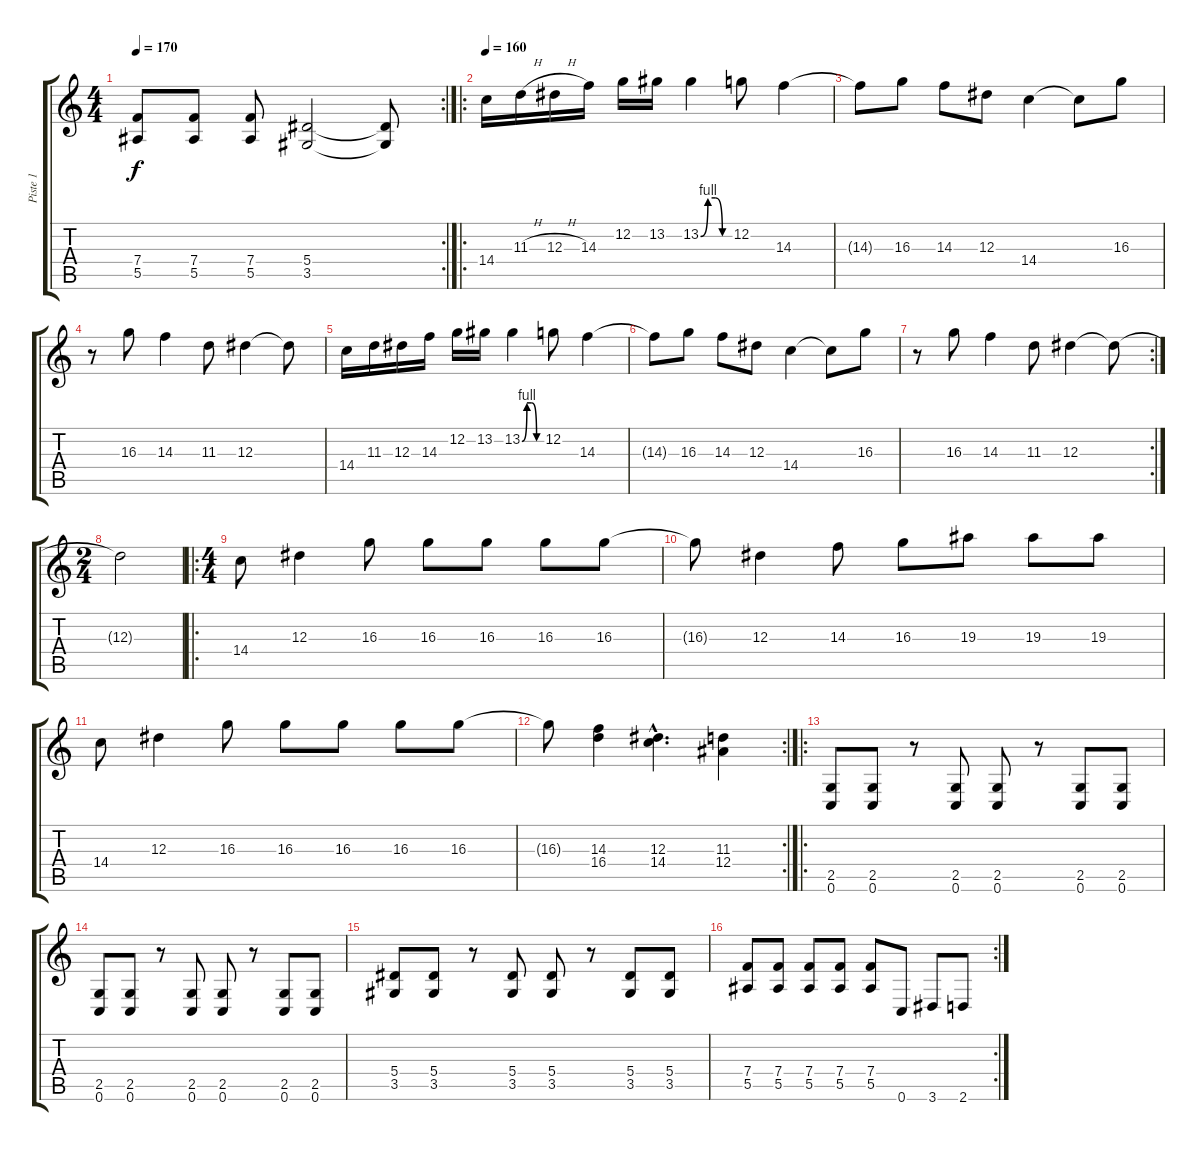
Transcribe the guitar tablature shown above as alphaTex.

\track ("Piste 1" "Piste 1") {instrument distortionguitar}
\staff {score tabs}
\tuning (C4 G3 Eb3 Bb2 F2 C2) {hide}
\rc 2
\ts (4 4)
\tempo 170
\clef g2
\ks c
(7.4 5.5).8{dy f} (7.4 5.5).8 (7.4 5.5).8 (5.4 3.5).2 (5.4{t} 3.5{t}).8 |
\ro
\tempo 160
14.4.16 11.3{h}.16 12.3{h}.16 14.3.16 12.2.16 13.2.16 13.2{be (custom 0 0 15 4 30 4 45 0 60 0)}.4 12.2.8 14.3.4 |
14.3{t}.8 16.3.8 14.3.8 12.3.8 14.4.4 14.4{t}.8 16.3.8 |
r.8 16.3.8 14.3.4 11.3.8 12.3.4 12.3{t}.8 |
14.4.16 11.3.16 12.3.16 14.3.16 12.2.16 13.2.16 13.2{be (custom 0 0 15 4 30 4 45 0 60 0)}.4 12.2.8 14.3.4 |
14.3{t}.8 16.3.8 14.3.8 12.3.8 14.4.4 14.4{t}.8 16.3.8 |
\rc 2
r.8 16.3.8 14.3.4 11.3.8 12.3.4 12.3{t}.8 |
\ts (2 4)
12.3{t}.2 |
\ro
\ts (4 4)
14.4.8 12.3.4 16.3.8 16.3.8 16.3.8 16.3.8 16.3.8 |
16.3{t}.8 12.3.4 14.3.8 16.3.8 19.3.8 19.3.8 19.3.8 |
14.4.8 12.3.4 16.3.8 16.3.8 16.3.8 16.3.8 16.3.8 |
\rc 2
16.3{t}.8 (14.3 16.4).4 (12.3{hac} 14.4{hac}).4{d} (11.3 12.4).4 |
\ro
(2.5 0.6).8 (2.5 0.6).8 r.8 (2.5 0.6).8 (2.5 0.6).8 r.8 (2.5 0.6).8 (2.5 0.6).8 |
(2.5 0.6).8 (2.5 0.6).8 r.8 (2.5 0.6).8 (2.5 0.6).8 r.8 (2.5 0.6).8 (2.5 0.6).8 |
(5.4 3.5).8 (5.4 3.5).8 r.8 (5.4 3.5).8 (5.4 3.5).8 r.8 (5.4 3.5).8 (5.4 3.5).8 |
\rc 2
(7.4 5.5).8 (7.4 5.5).8 (7.4 5.5).8 (7.4 5.5).8 (7.4 5.5).8 0.6.8 3.6.8 2.6.8
